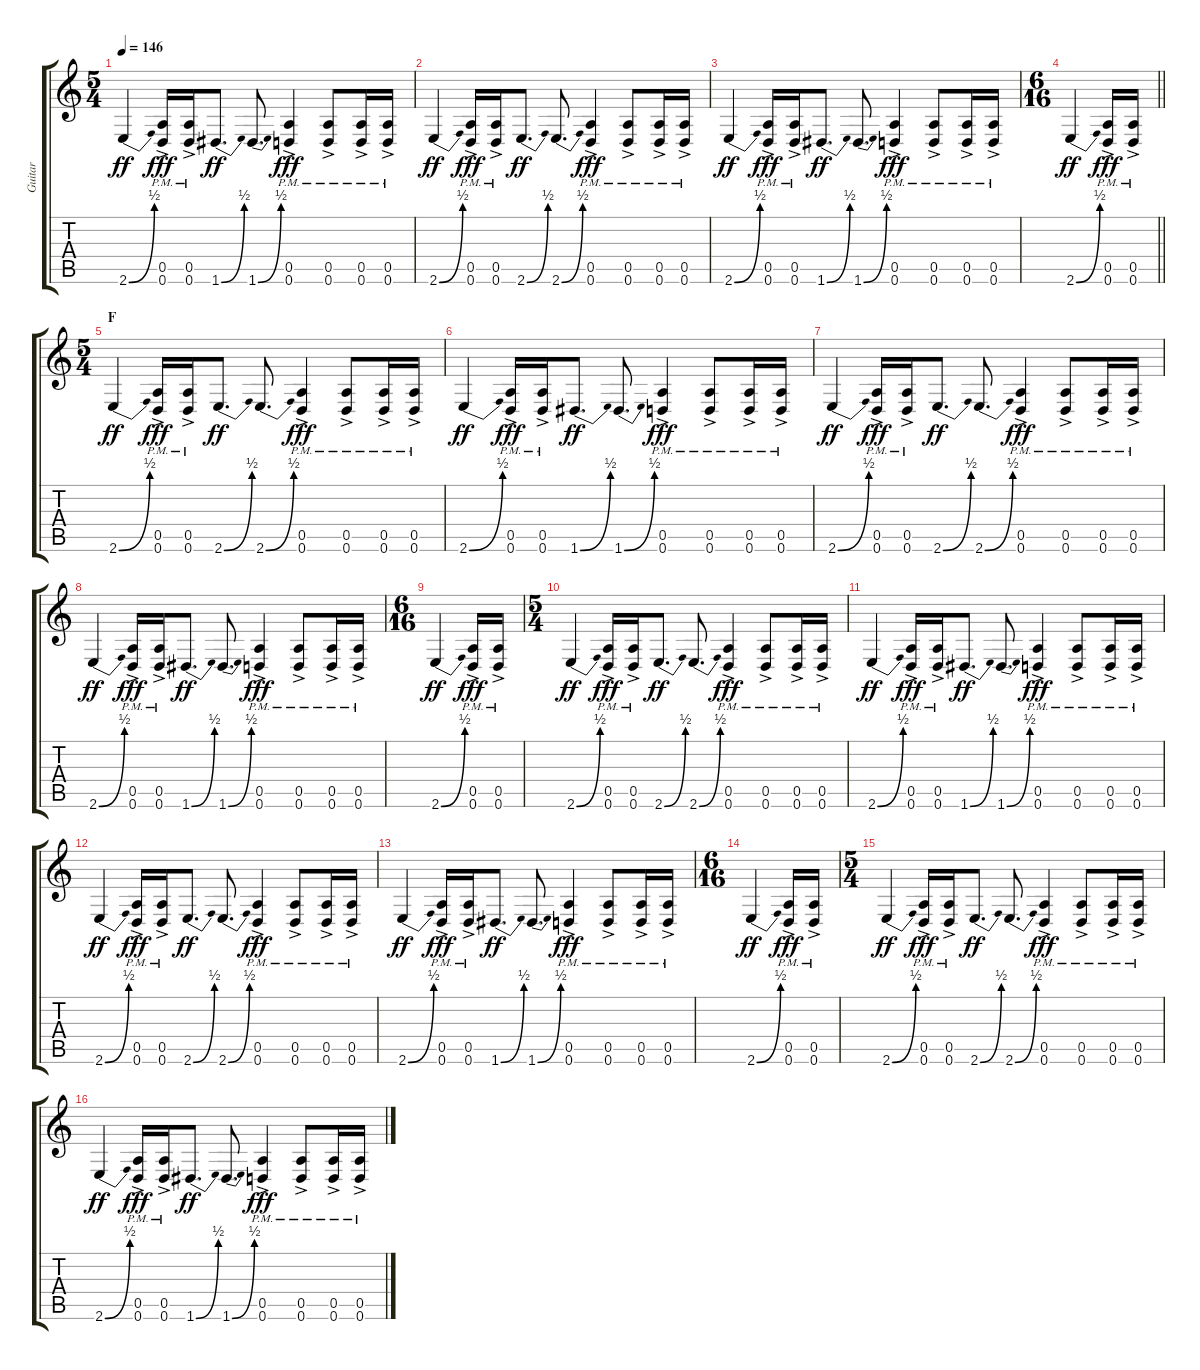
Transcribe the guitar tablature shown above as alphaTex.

\track ("Guitar" "Guitar") {instrument distortionguitar}
\staff {score tabs}
\tuning (E4 B3 G3 D3 A2 D2) {hide}
\ts (5 4)
\tempo 146
\clef g2
\ks c
2.6{be (bend 0 0 60 2)}.4{dy ff} (0.5{ac pm} 0.6{ac pm}).16{dy fff} (0.5{ac pm} 0.6{ac pm}).16 1.6{be (bend 0 0 60 2)}.8{d dy ff} 1.6{be (bend 0 0 60 2)}.8{d} (0.5{ac pm} 0.6{ac pm}).4{dy fff} (0.5{ac pm} 0.6{ac pm}).8 (0.5{ac pm} 0.6{ac pm}).16 (0.5{ac pm} 0.6{ac pm}).16 |
2.6{be (bend 0 0 60 2)}.4{dy ff} (0.5{ac pm} 0.6{ac pm}).16{dy fff} (0.5{ac pm} 0.6{ac pm}).16 2.6{be (bend 0 0 60 2)}.8{d dy ff} 2.6{be (bend 0 0 60 2)}.8{d} (0.5{ac pm} 0.6{ac pm}).4{dy fff} (0.5{ac pm} 0.6{ac pm}).8 (0.5{ac pm} 0.6{ac pm}).16 (0.5{ac pm} 0.6{ac pm}).16 |
2.6{be (bend 0 0 60 2)}.4{dy ff} (0.5{ac pm} 0.6{ac pm}).16{dy fff} (0.5{ac pm} 0.6{ac pm}).16 1.6{be (bend 0 0 60 2)}.8{d dy ff} 1.6{be (bend 0 0 60 2)}.8{d} (0.5{ac pm} 0.6{ac pm}).4{dy fff} (0.5{ac pm} 0.6{ac pm}).8 (0.5{ac pm} 0.6{ac pm}).16 (0.5{ac pm} 0.6{ac pm}).16 |
\ts (6 16)
\barLineRight lightlight
2.6{be (bend 0 0 60 2)}.4{dy ff} (0.5{ac pm} 0.6{ac pm}).16{dy fff} (0.5{ac pm} 0.6{ac pm}).16 |
\ts (5 4)
\section ("" "F")
2.6{be (bend 0 0 60 2)}.4{dy ff} (0.5{ac pm} 0.6{ac pm}).16{dy fff} (0.5{ac pm} 0.6{ac pm}).16 2.6{be (bend 0 0 60 2)}.8{d dy ff} 2.6{be (bend 0 0 60 2)}.8{d} (0.5{ac pm} 0.6{ac pm}).4{dy fff} (0.5{ac pm} 0.6{ac pm}).8 (0.5{ac pm} 0.6{ac pm}).16 (0.5{ac pm} 0.6{ac pm}).16 |
2.6{be (bend 0 0 60 2)}.4{dy ff} (0.5{ac pm} 0.6{ac pm}).16{dy fff} (0.5{ac pm} 0.6{ac pm}).16 1.6{be (bend 0 0 60 2)}.8{d dy ff} 1.6{be (bend 0 0 60 2)}.8{d} (0.5{ac pm} 0.6{ac pm}).4{dy fff} (0.5{ac pm} 0.6{ac pm}).8 (0.5{ac pm} 0.6{ac pm}).16 (0.5{ac pm} 0.6{ac pm}).16 |
2.6{be (bend 0 0 60 2)}.4{dy ff} (0.5{ac pm} 0.6{ac pm}).16{dy fff} (0.5{ac pm} 0.6{ac pm}).16 2.6{be (bend 0 0 60 2)}.8{d dy ff} 2.6{be (bend 0 0 60 2)}.8{d} (0.5{ac pm} 0.6{ac pm}).4{dy fff} (0.5{ac pm} 0.6{ac pm}).8 (0.5{ac pm} 0.6{ac pm}).16 (0.5{ac pm} 0.6{ac pm}).16 |
2.6{be (bend 0 0 60 2)}.4{dy ff} (0.5{ac pm} 0.6{ac pm}).16{dy fff} (0.5{ac pm} 0.6{ac pm}).16 1.6{be (bend 0 0 60 2)}.8{d dy ff} 1.6{be (bend 0 0 60 2)}.8{d} (0.5{ac pm} 0.6{ac pm}).4{dy fff} (0.5{ac pm} 0.6{ac pm}).8 (0.5{ac pm} 0.6{ac pm}).16 (0.5{ac pm} 0.6{ac pm}).16 |
\ts (6 16)
2.6{be (bend 0 0 60 2)}.4{dy ff} (0.5{ac pm} 0.6{ac pm}).16{dy fff} (0.5{ac pm} 0.6{ac pm}).16 |
\ts (5 4)
2.6{be (bend 0 0 60 2)}.4{dy ff} (0.5{ac pm} 0.6{ac pm}).16{dy fff} (0.5{ac pm} 0.6{ac pm}).16 2.6{be (bend 0 0 60 2)}.8{d dy ff} 2.6{be (bend 0 0 60 2)}.8{d} (0.5{ac pm} 0.6{ac pm}).4{dy fff} (0.5{ac pm} 0.6{ac pm}).8 (0.5{ac pm} 0.6{ac pm}).16 (0.5{ac pm} 0.6{ac pm}).16 |
2.6{be (bend 0 0 60 2)}.4{dy ff} (0.5{ac pm} 0.6{ac pm}).16{dy fff} (0.5{ac pm} 0.6{ac pm}).16 1.6{be (bend 0 0 60 2)}.8{d dy ff} 1.6{be (bend 0 0 60 2)}.8{d} (0.5{ac pm} 0.6{ac pm}).4{dy fff} (0.5{ac pm} 0.6{ac pm}).8 (0.5{ac pm} 0.6{ac pm}).16 (0.5{ac pm} 0.6{ac pm}).16 |
2.6{be (bend 0 0 60 2)}.4{dy ff} (0.5{ac pm} 0.6{ac pm}).16{dy fff} (0.5{ac pm} 0.6{ac pm}).16 2.6{be (bend 0 0 60 2)}.8{d dy ff} 2.6{be (bend 0 0 60 2)}.8{d} (0.5{ac pm} 0.6{ac pm}).4{dy fff} (0.5{ac pm} 0.6{ac pm}).8 (0.5{ac pm} 0.6{ac pm}).16 (0.5{ac pm} 0.6{ac pm}).16 |
2.6{be (bend 0 0 60 2)}.4{dy ff} (0.5{ac pm} 0.6{ac pm}).16{dy fff} (0.5{ac pm} 0.6{ac pm}).16 1.6{be (bend 0 0 60 2)}.8{d dy ff} 1.6{be (bend 0 0 60 2)}.8{d} (0.5{ac pm} 0.6{ac pm}).4{dy fff} (0.5{ac pm} 0.6{ac pm}).8 (0.5{ac pm} 0.6{ac pm}).16 (0.5{ac pm} 0.6{ac pm}).16 |
\ts (6 16)
2.6{be (bend 0 0 60 2)}.4{dy ff} (0.5{ac pm} 0.6{ac pm}).16{dy fff} (0.5{ac pm} 0.6{ac pm}).16 |
\ts (5 4)
2.6{be (bend 0 0 60 2)}.4{dy ff} (0.5{ac pm} 0.6{ac pm}).16{dy fff} (0.5{ac pm} 0.6{ac pm}).16 2.6{be (bend 0 0 60 2)}.8{d dy ff} 2.6{be (bend 0 0 60 2)}.8{d} (0.5{ac pm} 0.6{ac pm}).4{dy fff} (0.5{ac pm} 0.6{ac pm}).8 (0.5{ac pm} 0.6{ac pm}).16 (0.5{ac pm} 0.6{ac pm}).16 |
2.6{be (bend 0 0 60 2)}.4{dy ff} (0.5{ac pm} 0.6{ac pm}).16{dy fff} (0.5{ac pm} 0.6{ac pm}).16 1.6{be (bend 0 0 60 2)}.8{d dy ff} 1.6{be (bend 0 0 60 2)}.8{d} (0.5{ac pm} 0.6{ac pm}).4{dy fff} (0.5{ac pm} 0.6{ac pm}).8 (0.5{ac pm} 0.6{ac pm}).16 (0.5{ac pm} 0.6{ac pm}).16
